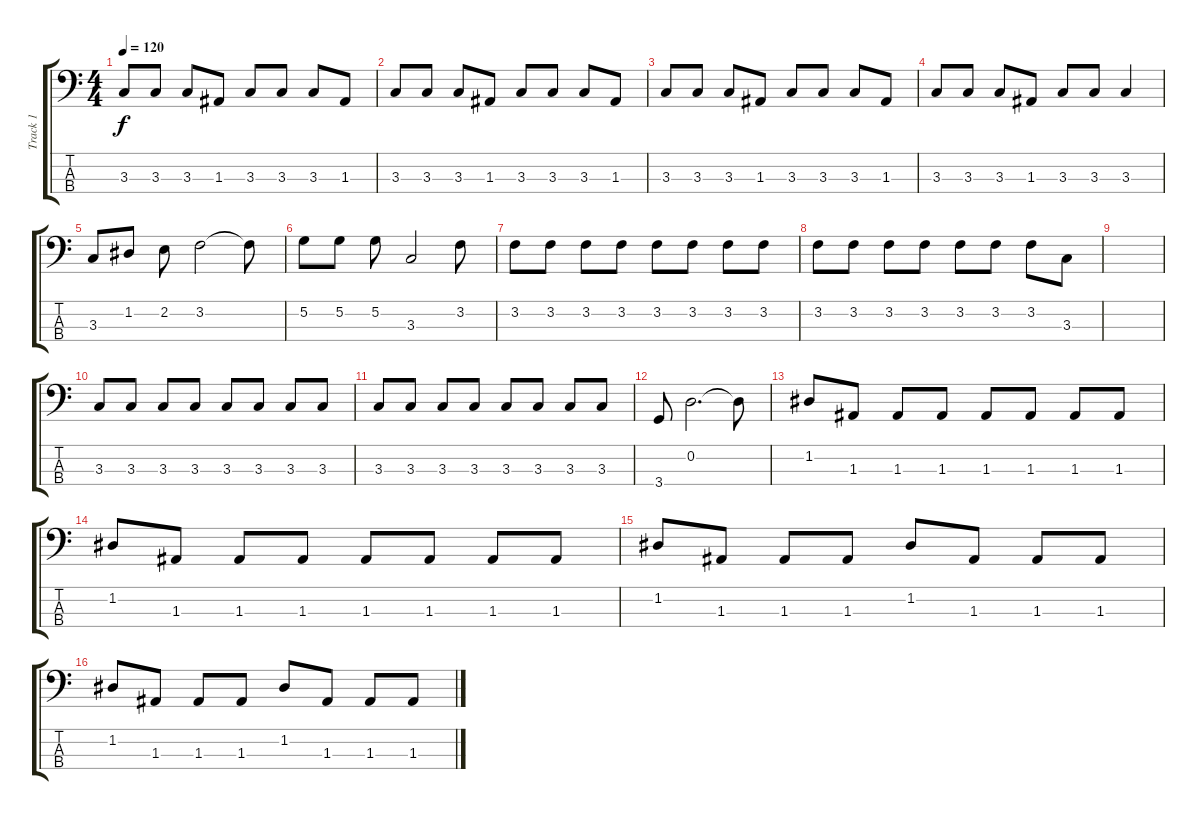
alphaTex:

\track ("Track 1" "Track 1") {instrument electricbassfinger}
\staff {score tabs}
\tuning (G2 D2 A1 E1) {hide}
\ts (4 4)
\tempo 120
\clef f4
\ks c
3.3.8{dy f} 3.3.8 3.3.8 1.3.8 3.3.8 3.3.8 3.3.8 1.3.8 |
3.3.8 3.3.8 3.3.8 1.3.8 3.3.8 3.3.8 3.3.8 1.3.8 |
3.3.8 3.3.8 3.3.8 1.3.8 3.3.8 3.3.8 3.3.8 1.3.8 |
3.3.8 3.3.8 3.3.8 1.3.8 3.3.8 3.3.8 3.3.4 |
3.3.8 1.2.8 2.2.8 3.2.2 3.2{t}.8 |
5.2.8 5.2.8 5.2.8 3.3.2 3.2.8 |
3.2.8 3.2.8 3.2.8 3.2.8 3.2.8 3.2.8 3.2.8 3.2.8 |
3.2.8 3.2.8 3.2.8 3.2.8 3.2.8 3.2.8 3.2.8 3.3.8 |
|
3.3.8 3.3.8 3.3.8 3.3.8 3.3.8 3.3.8 3.3.8 3.3.8 |
3.3.8 3.3.8 3.3.8 3.3.8 3.3.8 3.3.8 3.3.8 3.3.8 |
3.4.8 0.2.2{d} 0.2{t}.8 |
1.2.8 1.3.8 1.3.8 1.3.8 1.3.8 1.3.8 1.3.8 1.3.8 |
1.2.8 1.3.8 1.3.8 1.3.8 1.3.8 1.3.8 1.3.8 1.3.8 |
1.2.8 1.3.8 1.3.8 1.3.8 1.2.8 1.3.8 1.3.8 1.3.8 |
1.2.8 1.3.8 1.3.8 1.3.8 1.2.8 1.3.8 1.3.8 1.3.8
